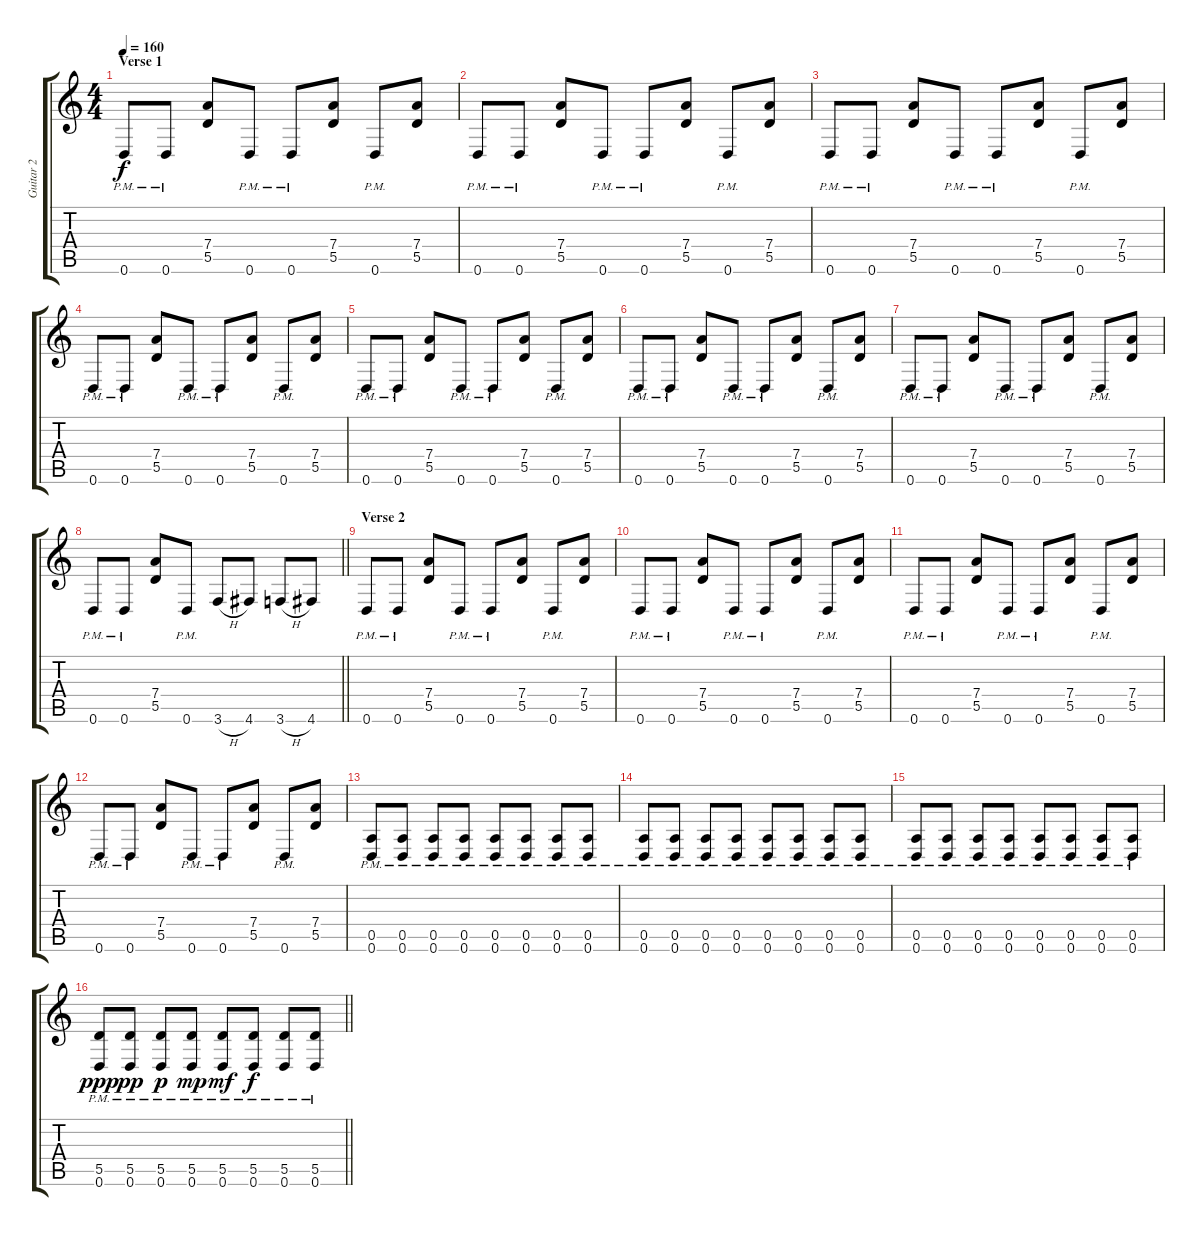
\track ("Guitar 2" "Guitar 2") {instrument distortionguitar}
\staff {score tabs}
\tuning (E4 B3 G3 D3 A2 D2) {hide}
\ts (4 4)
\section ("" "Verse 1")
\tempo 160
\clef g2
\ks c
0.6{pm}.8{dy f} 0.6{pm}.8 (7.4 5.5).8 0.6{pm}.8 0.6{pm}.8 (7.4 5.5).8 0.6{pm}.8 (7.4 5.5).8 |
0.6{pm}.8 0.6{pm}.8 (7.4 5.5).8 0.6{pm}.8 0.6{pm}.8 (7.4 5.5).8 0.6{pm}.8 (7.4 5.5).8 |
0.6{pm}.8 0.6{pm}.8 (7.4 5.5).8 0.6{pm}.8 0.6{pm}.8 (7.4 5.5).8 0.6{pm}.8 (7.4 5.5).8 |
0.6{pm}.8 0.6{pm}.8 (7.4 5.5).8 0.6{pm}.8 0.6{pm}.8 (7.4 5.5).8 0.6{pm}.8 (7.4 5.5).8 |
0.6{pm}.8 0.6{pm}.8 (7.4 5.5).8 0.6{pm}.8 0.6{pm}.8 (7.4 5.5).8 0.6{pm}.8 (7.4 5.5).8 |
0.6{pm}.8 0.6{pm}.8 (7.4 5.5).8 0.6{pm}.8 0.6{pm}.8 (7.4 5.5).8 0.6{pm}.8 (7.4 5.5).8 |
0.6{pm}.8 0.6{pm}.8 (7.4 5.5).8 0.6{pm}.8 0.6{pm}.8 (7.4 5.5).8 0.6{pm}.8 (7.4 5.5).8 |
\barLineRight lightlight
0.6{pm}.8 0.6{pm}.8 (7.4 5.5).8 0.6{pm}.8 3.6{h}.8 4.6.8 3.6{h}.8 4.6.8 |
\section ("" "Verse 2")
0.6{pm}.8 0.6{pm}.8 (7.4 5.5).8 0.6{pm}.8 0.6{pm}.8 (7.4 5.5).8 0.6{pm}.8 (7.4 5.5).8 |
0.6{pm}.8 0.6{pm}.8 (7.4 5.5).8 0.6{pm}.8 0.6{pm}.8 (7.4 5.5).8 0.6{pm}.8 (7.4 5.5).8 |
0.6{pm}.8 0.6{pm}.8 (7.4 5.5).8 0.6{pm}.8 0.6{pm}.8 (7.4 5.5).8 0.6{pm}.8 (7.4 5.5).8 |
0.6{pm}.8 0.6{pm}.8 (7.4 5.5).8 0.6{pm}.8 0.6{pm}.8 (7.4 5.5).8 0.6{pm}.8 (7.4 5.5).8 |
(0.5{pm} 0.6{pm}).8 (0.5{pm} 0.6{pm}).8 (0.5{pm} 0.6{pm}).8 (0.5{pm} 0.6{pm}).8 (0.5{pm} 0.6{pm}).8 (0.5{pm} 0.6{pm}).8 (0.5{pm} 0.6{pm}).8 (0.5{pm} 0.6{pm}).8 |
(0.5{pm} 0.6{pm}).8 (0.5{pm} 0.6{pm}).8 (0.5{pm} 0.6{pm}).8 (0.5{pm} 0.6{pm}).8 (0.5{pm} 0.6{pm}).8 (0.5{pm} 0.6{pm}).8 (0.5{pm} 0.6{pm}).8 (0.5{pm} 0.6{pm}).8 |
(0.5{pm} 0.6{pm}).8 (0.5{pm} 0.6{pm}).8 (0.5{pm} 0.6{pm}).8 (0.5{pm} 0.6{pm}).8 (0.5{pm} 0.6{pm}).8 (0.5{pm} 0.6{pm}).8 (0.5{pm} 0.6{pm}).8 (0.5{pm} 0.6{pm}).8 |
\barLineRight lightlight
(5.5{pm} 0.6{pm}).8{dy ppp} (5.5{pm} 0.6{pm}).8{dy pp} (5.5{pm} 0.6{pm}).8{dy p} (5.5{pm} 0.6{pm}).8{dy mp} (5.5{pm} 0.6{pm}).8{dy mf} (5.5{pm} 0.6{pm}).8{dy f} (5.5{pm} 0.6{pm}).8 (5.5{pm} 0.6{pm}).8
